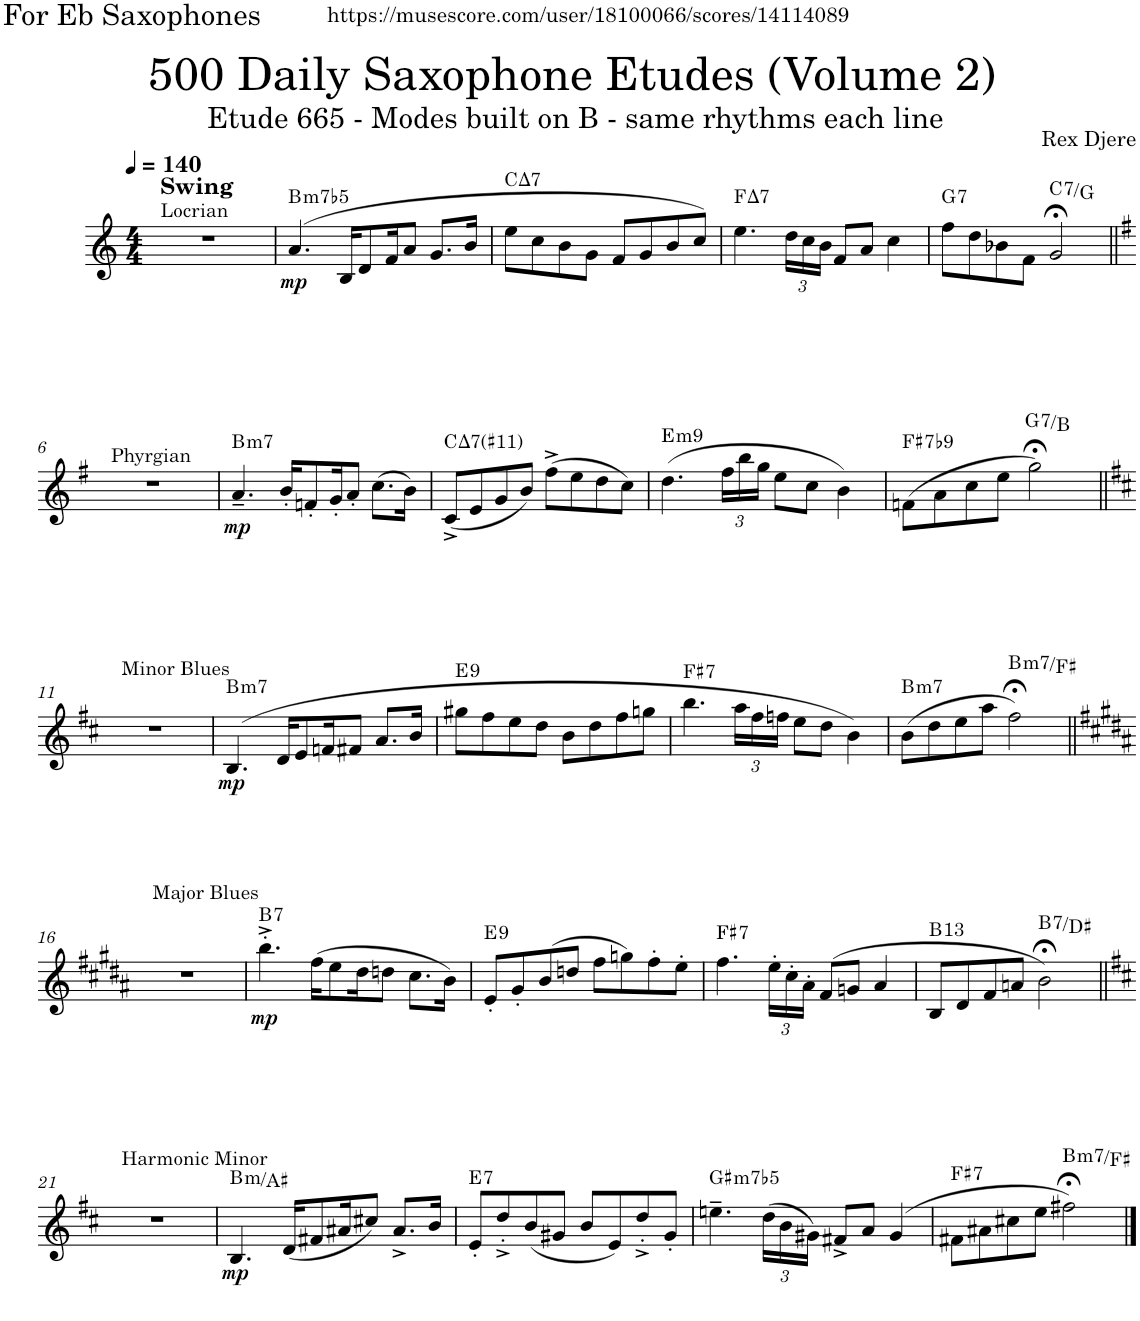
**kern	**dynam	**harte
*part1	*part1	*part1
*staff1	*staff1	*
*I"Alto Saxophone	*	*
*I'A. Sax.	*	*
*clefG2	*	*
*Trd5c9	*	*
*k[]	*	*
*M4/4	*	*
*MM140	*	*
=1	=1	=1
!LO:TX:a:t=Locrian	!	!
!LO:TX:a:B:t=Swing	!	!
1r	.	.
=2	=2	=2
!	!LO:DY:b	!LO:H:kt=m7b5
(4.a/	mp	B:hdim7
16B/KL	.	.
8d/	.	.
16f/K	.	.
8a/J	.	.
8.g/L	.	.
16b/Jk	.	.
=3	=3	=3
!	!	!LO:H:kt=7
8ee\L	.	C:maj7
8cc\	.	.
8b\	.	.
8g\J	.	.
8f/L	.	.
8g/	.	.
8b/	.	.
8cc/J)	.	.
=4	=4	=4
!	!	!LO:H:kt=7
4.ee\	.	F:maj7
*Xbrackettup	*	*
24dd\LL	.	.
24cc\	.	.
24b\JJ	.	.
8f/L	.	.
8a/J	.	.
4cc\	.	.
=5	=5	=5
!	!	!LO:H:kt=7
8ff\L	.	G:7
8dd\	.	.
8b-X\	.	.
8f\J	.	.
!	!	!LO:H:kt=7
2g;</	.	C:7/5
!!LO:LB:g=z
=6||	=6||	=6||
*k[f#]	*	*
!LO:TX:a:t=Phyrgian	!	!
1r	.	.
=7	=7	=7
!	!LO:DY:b	!LO:H:kt=m7
4.a~/	mp	B:min7
16b'/KL	.	.
8fn'/	.	.
16g'/K	.	.
8a'/J	.	.
(8.cc\L	.	.
16b\Jk)	.	.
=8	=8	=8
!	!	!LO:H:kt=7
(8c^/L	.	C:maj7(#11)
8e/	.	.
8g/	.	.
8b/J)	.	.
(8ff#^\L	.	.
8ee\	.	.
8dd\	.	.
8cc\J)	.	.
=9	=9	=9
!	!	!LO:H:kt=m9
(4.dd\	.	E:min9
24ff#\LL	.	.
24bb\	.	.
24gg\JJ	.	.
8ee\L	.	.
8cc\J	.	.
4b\)	.	.
=10	=10	=10
!	!	!LO:H:kt=7
(8fn\L	.	F#:7(b9)
8a\	.	.
8cc\	.	.
8ee\J	.	.
!	!	!LO:H:kt=7
2gg;<\)	.	G:7/3
!!LO:LB:g=z
=11||	=11||	=11||
*k[f#c#]	*	*
!LO:TX:a:t=Minor Blues	!	!
1r	.	.
=12	=12	=12
!	!LO:DY:b	!LO:H:kt=m7
(4.B/	mp	B:min7
16d/KL	.	.
8e/	.	.
16fn/K	.	.
8f#X/J	.	.
8.a/L	.	.
16b/Jk	.	.
=13	=13	=13
!	!	!LO:H:kt=9
8gg#X\L	.	E:9
8ff#\	.	.
8ee\	.	.
8dd\J	.	.
8b\L	.	.
8dd\	.	.
8ff#\	.	.
8ggn\J	.	.
=14	=14	=14
!	!	!LO:H:kt=7
4.bb\	.	F#:7
24aa\LL	.	.
24ff#\	.	.
24ffn\JJ	.	.
8ee\L	.	.
8dd\J	.	.
4b\)	.	.
=15	=15	=15
!	!	!LO:H:kt=m7
(8b\L	.	B:min7
8dd\	.	.
8ee\	.	.
8aa\J	.	.
!	!	!LO:H:kt=m7
2ff#;<\)	.	B:min7/5
!!LO:LB:g=z
=16||	=16||	=16||
*k[f#c#g#d#a#]	*	*
!LO:TX:a:t=Major Blues	!	!
1r	.	.
=17	=17	=17
!	!LO:DY:b	!LO:H:kt=7
4.bb^'\	mp	B:7
(16ff#\KL	.	.
8ee\	.	.
16dd#\K	.	.
8ddn\J	.	.
8.cc#\L	.	.
16b\Jk)	.	.
=18	=18	=18
!	!	!LO:H:kt=9
8e'/L	.	E:9
8g#'/	.	.
(8b/	.	.
8ddn/J	.	.
8ff#\L	.	.
8ggn\)	.	.
8ff#'\	.	.
8ee'\J	.	.
=19	=19	=19
!	!	!LO:H:kt=7
4.ff#\	.	F#:7
24ee'\LL	.	.
24cc#'\	.	.
24a#'\JJ	.	.
(8f#/L	.	.
8gn/J	.	.
4a#/	.	.
=20	=20	=20
!	!	!LO:H:kt=13
8B/L	.	B:9(11,13)
8d#/	.	.
8f#/	.	.
8an/J	.	.
!	!	!LO:H:kt=7
2b;<\)	.	B:7/3
!!LO:LB:g=z
=21||	=21||	=21||
*k[f#c#]	*	*
!LO:TX:a:t=Harmonic Minor	!	!
1r	.	.
=22	=22	=22
!	!LO:DY:b	!LO:H:kt=m
4.B/	mp	B:min/7
(16d/KL	.	.
8f#X/	.	.
16a#X/K	.	.
8cc#X/J)	.	.
8.a#^/L	.	.
16b/Jk	.	.
=23	=23	=23
!	!	!LO:H:kt=7
8e'/L	.	E:7
8dd'^/	.	.
(8b/	.	.
8g#X/J	.	.
8b/L	.	.
8e/)	.	.
8dd'^/	.	.
8g#'/J	.	.
=24	=24	=24
!	!	!LO:H:kt=m7b5
4.een~\	.	G#:hdim7
(24dd\LL	.	.
24b\	.	.
24g#X\JJ)	.	.
8f#X^/L	.	.
8a/J	.	.
(4g#/	.	.
=25	=25	=25
!	!	!LO:H:kt=7
8f#X\L	.	F#:7
8a#X\	.	.
8cc#X\	.	.
8ee\J	.	.
!	!	!LO:H:kt=m7
2ff#X;<\)	.	B:min7/5
==	==	==
*-	*-	*-
